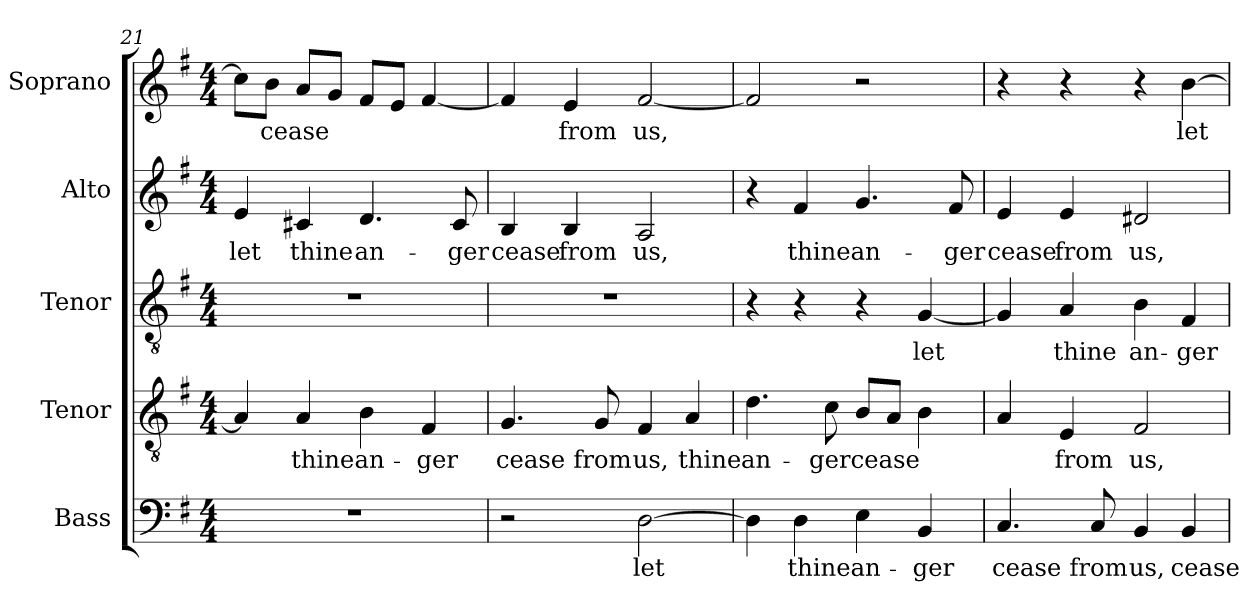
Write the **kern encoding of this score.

**kern	**text	**kern	**text	**kern	**text	**kern	**text	**kern	**text
*part5	*part5	*part4	*part4	*part3	*part3	*part2	*part2	*part1	*part1
*staff5	*staff5	*staff4	*staff4	*staff3	*staff3	*staff2	*staff2	*staff1	*staff1
*I"Bass	*	*I"Tenor	*	*I"Tenor	*	*I"Alto	*	*I"Soprano	*
*I'B.	*	*I'T.	*	*I'T.	*	*I'A.	*	*I'S.	*
*clefF4	*	*clefGv2	*	*clefGv2	*	*clefG2	*	*clefG2	*
*	*	*ITrd7c12	*	*ITrd7c12	*	*	*	*	*
*k[f#]	*	*k[f#]	*	*k[f#]	*	*k[f#]	*	*k[f#]	*
*G:	*	*G:	*	*G:	*	*G:	*	*G:	*
*M4/4	*	*M4/4	*	*M4/4	*	*M4/4	*	*M4/4	*
=21	=21	=21	=21	=21	=21	=21	=21	=21	=21
!	!	!	!	!	!	!	!LO:LY:b:color=#000000	!	!
1r	.	4AAi/]	.	1r	.	4ei/	let	8cc#i\L]	.
!	!	!	!	!	!	!	!	!	!LO:LY:b:color=#000000
.	.	.	.	.	.	.	.	8bi\J	cease
!	!	!	!LO:LY:b:color=#000000	!	!	!	!	!	!
!	!	!	!	!	!	!	!LO:LY:b:color=#000000	!	!
.	.	4AAi/	thine	.	.	4c#Xi/	thine	8ai/L	.
.	.	.	.	.	.	.	.	8gi/J	.
!	!	!	!LO:LY:b:color=#000000	!	!	!	!	!	!
!	!	!	!	!	!	!	!LO:LY:b:color=#000000	!	!
.	.	4BBi\	an-	.	.	4.di/	an-	8f#i/L	.
.	.	.	.	.	.	.	.	8ei/J	.
!	!	!	!LO:LY:b:color=#000000	!	!	!	!	!	!
.	.	4FF#i/	-ger	.	.	.	.	[4f#i/	.
!	!	!	!	!	!	!	!LO:LY:b:color=#000000	!	!
.	.	.	.	.	.	8c#i/	-ger	.	.
=22	=22	=22	=22	=22	=22	=22	=22	=22	=22
!	!	!	!LO:LY:b:color=#000000	!	!	!	!	!	!
!	!	!	!	!	!	!	!LO:LY:b:color=#000000	!	!
2r	.	4.GGi/	cease	1r	.	4Bi/	cease	4f#i/]	.
!	!	!	!	!	!	!	!LO:LY:b:color=#000000	!	!
!	!	!	!	!	!	!	!	!	!LO:LY:b:color=#000000
.	.	.	.	.	.	4Bi/	from	4ei/	from
!	!	!	!LO:LY:b:color=#000000	!	!	!	!	!	!
.	.	8GGi/	from	.	.	.	.	.	.
!	!LO:LY:b:color=#000000	!	!	!	!	!	!	!	!
!	!	!	!LO:LY:b:color=#000000	!	!	!	!	!	!
!	!	!	!	!	!	!	!LO:LY:b:color=#000000	!	!
!	!	!	!	!	!	!	!	!	!LO:LY:b:color=#000000
[2Di\	let	4FF#i/	us,	.	.	2Ai/	us,	[2f#i/	us,
!	!	!	!LO:LY:b:color=#000000	!	!	!	!	!	!
.	.	4AAi/	thine	.	.	.	.	.	.
=23	=23	=23	=23	=23	=23	=23	=23	=23	=23
!	!	!	!LO:LY:b:color=#000000	!	!	!	!	!	!
4Di\]	.	4.Di\	an-	4r	.	4r	.	2f#i/]	.
!	!LO:LY:b:color=#000000	!	!	!	!	!	!	!	!
!	!	!	!	!	!	!	!LO:LY:b:color=#000000	!	!
4Di\	thine	.	.	4r	.	4f#i/	thine	.	.
!	!	!	!LO:LY:b:color=#000000	!	!	!	!	!	!
.	.	8Ci\	-ger	.	.	.	.	.	.
!	!LO:LY:b:color=#000000	!	!	!	!	!	!	!	!
!	!	!	!LO:LY:b:color=#000000	!	!	!	!	!	!
!	!	!	!	!	!	!	!LO:LY:b:color=#000000	!	!
4Ei\	an-	8BBi/L	cease	4r	.	4.gi/	an-	2r	.
.	.	8AAi/J	.	.	.	.	.	.	.
!	!LO:LY:b:color=#000000	!	!	!	!	!	!	!	!
!	!	!	!	!	!LO:LY:b:color=#000000	!	!	!	!
4BBi/	-ger	4BBi\	.	[4GGi/	let	.	.	.	.
!	!	!	!	!	!	!	!LO:LY:b:color=#000000	!	!
.	.	.	.	.	.	8f#i/	-ger	.	.
!!LO:LB:g=z
=24	=24	=24	=24	=24	=24	=24	=24	=24	=24
!	!LO:LY:b:color=#000000	!	!	!	!	!	!	!	!
!	!	!	!	!	!	!	!LO:LY:b:color=#000000	!	!
4.Ci/	cease	4AAi/	.	4GGi/]	.	4ei/	cease	4r	.
!	!	!	!LO:LY:b:color=#000000	!	!	!	!	!	!
!	!	!	!	!	!LO:LY:b:color=#000000	!	!	!	!
!	!	!	!	!	!	!	!LO:LY:b:color=#000000	!	!
.	.	4EEi/	from	4AAi/	thine	4ei/	from	4r	.
!	!LO:LY:b:color=#000000	!	!	!	!	!	!	!	!
8Ci/	from	.	.	.	.	.	.	.	.
!	!LO:LY:b:color=#000000	!	!	!	!	!	!	!	!
!	!	!	!LO:LY:b:color=#000000	!	!	!	!	!	!
!	!	!	!	!	!LO:LY:b:color=#000000	!	!	!	!
!	!	!	!	!	!	!	!LO:LY:b:color=#000000	!	!
4BBi/	us,	2FF#i/	us,	4BBi\	an-	2d#Xi/	us,	4r	.
!	!LO:LY:b:color=#000000	!	!	!	!	!	!	!	!
!	!	!	!	!	!LO:LY:b:color=#000000	!	!	!	!
!	!	!	!	!	!	!	!	!	!LO:LY:b:color=#000000
4BBi/	cease	.	.	4FF#i/	-ger	.	.	[4bi\	let
=	=	=	=	=	=	=	=	=	=
*-	*-	*-	*-	*-	*-	*-	*-	*-	*-
